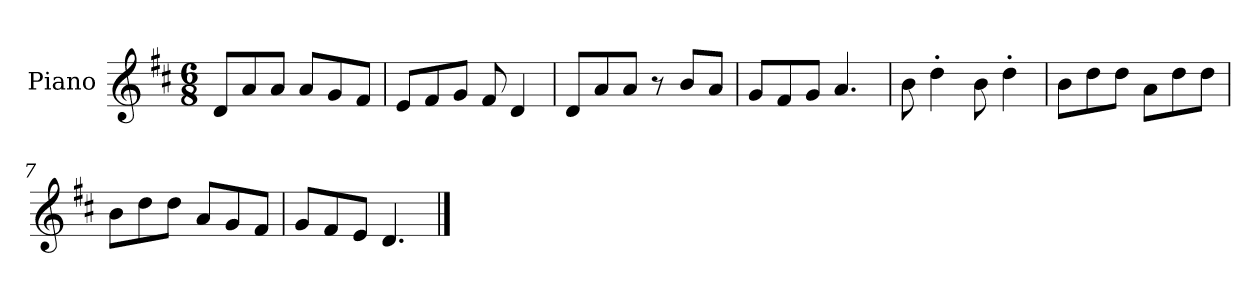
**kern
*part1
*staff1
*I"Piano
*I'Pno.
*clefG2
*k[f#c#]
*M6/8
*MM120
=1
8d/L
8a/
8a/J
8a/L
8g/
8f#/J
=2
8e/L
8f#/
8g/J
8f#/
4d/
=3
8d/L
8a/
8a/J
8r
8b/L
8a/J
=4
8g/L
8f#/
8g/J
4.a/
=5
8b\
4dd'\
8b\
4dd'\
=6
8b\L
8dd\
8dd\J
8a\L
8dd\
8dd\J
=7
8b\L
8dd\
8dd\J
8a/L
8g/
8f#/J
=8
8g/L
8f#/
8e/J
4.d/
==
*-
